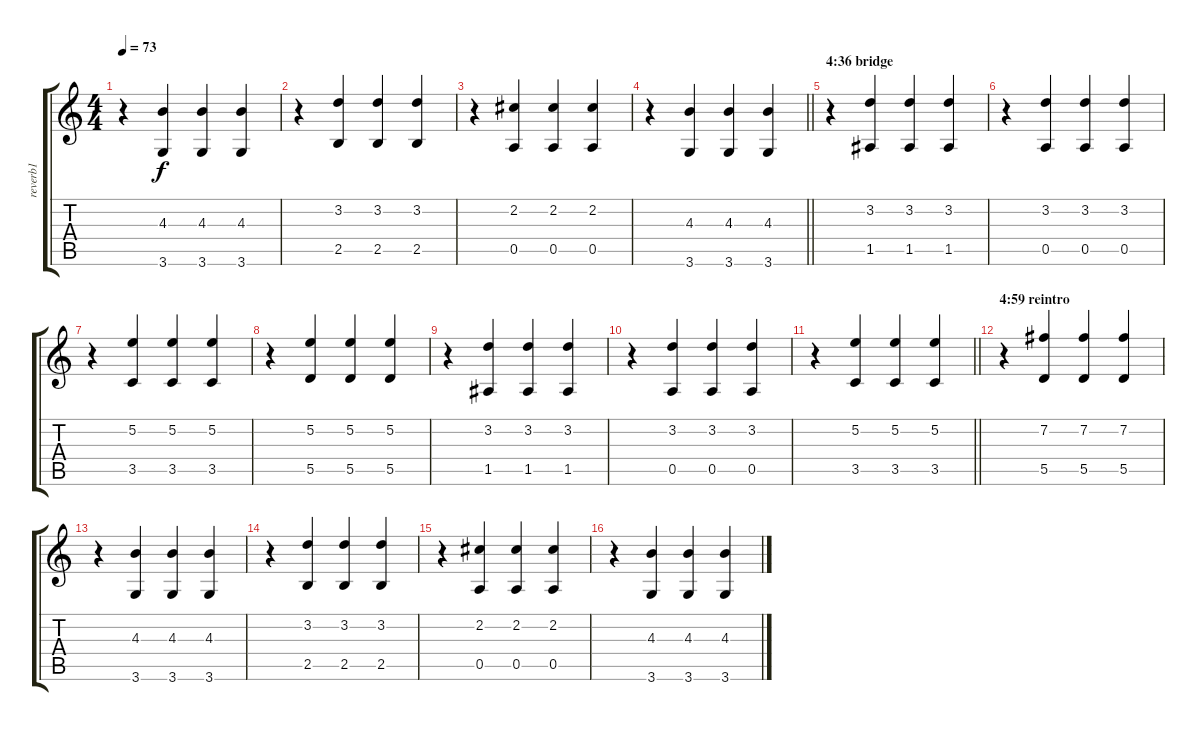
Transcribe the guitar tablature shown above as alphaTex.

\track ("reverb1" "reverb1") {instrument electricguitarjazz}
\staff {score tabs}
\tuning (E4 B3 G3 D3 A2 E2) {hide}
\ts (4 4)
\tempo 73
\clef g2
\ks c
r.4{dy f volume 9} (4.3 3.6).4{volume 4} (4.3 3.6).4 (4.3 3.6).4 |
r.4{volume 9} (3.2 2.5).4{volume 4} (3.2 2.5).4 (3.2 2.5).4 |
r.4{volume 9} (2.2 0.5).4{volume 4} (2.2 0.5).4 (2.2 0.5).4 |
\barLineRight lightlight
r.4{volume 9} (4.3 3.6).4{volume 4} (4.3 3.6).4 (4.3 3.6).4 |
\section ("" "4:36 bridge")
r.4{volume 9} (3.2 1.5).4{volume 4} (3.2 1.5).4 (3.2 1.5).4 |
r.4{volume 9} (3.2 0.5).4{volume 4} (3.2 0.5).4 (3.2 0.5).4 |
r.4{volume 9} (5.2 3.5).4{volume 4} (5.2 3.5).4 (5.2 3.5).4 |
r.4{volume 9} (5.2 5.5).4{volume 4} (5.2 5.5).4 (5.2 5.5).4 |
r.4{volume 9} (3.2 1.5).4{volume 4} (3.2 1.5).4 (3.2 1.5).4 |
r.4{volume 9} (3.2 0.5).4{volume 4} (3.2 0.5).4 (3.2 0.5).4 |
\barLineRight lightlight
r.4{volume 9} (5.2 3.5).4{volume 4} (5.2 3.5).4 (5.2 3.5).4 |
\section ("" "4:59 reintro")
r.4{volume 9} (7.2 5.5).4{volume 4} (7.2 5.5).4 (7.2 5.5).4 |
r.4{volume 9} (4.3 3.6).4{volume 4} (4.3 3.6).4 (4.3 3.6).4 |
r.4{volume 9} (3.2 2.5).4{volume 4} (3.2 2.5).4 (3.2 2.5).4 |
r.4{volume 9} (2.2 0.5).4{volume 4} (2.2 0.5).4 (2.2 0.5).4 |
r.4{volume 9} (4.3 3.6).4{volume 4} (4.3 3.6).4 (4.3 3.6).4
